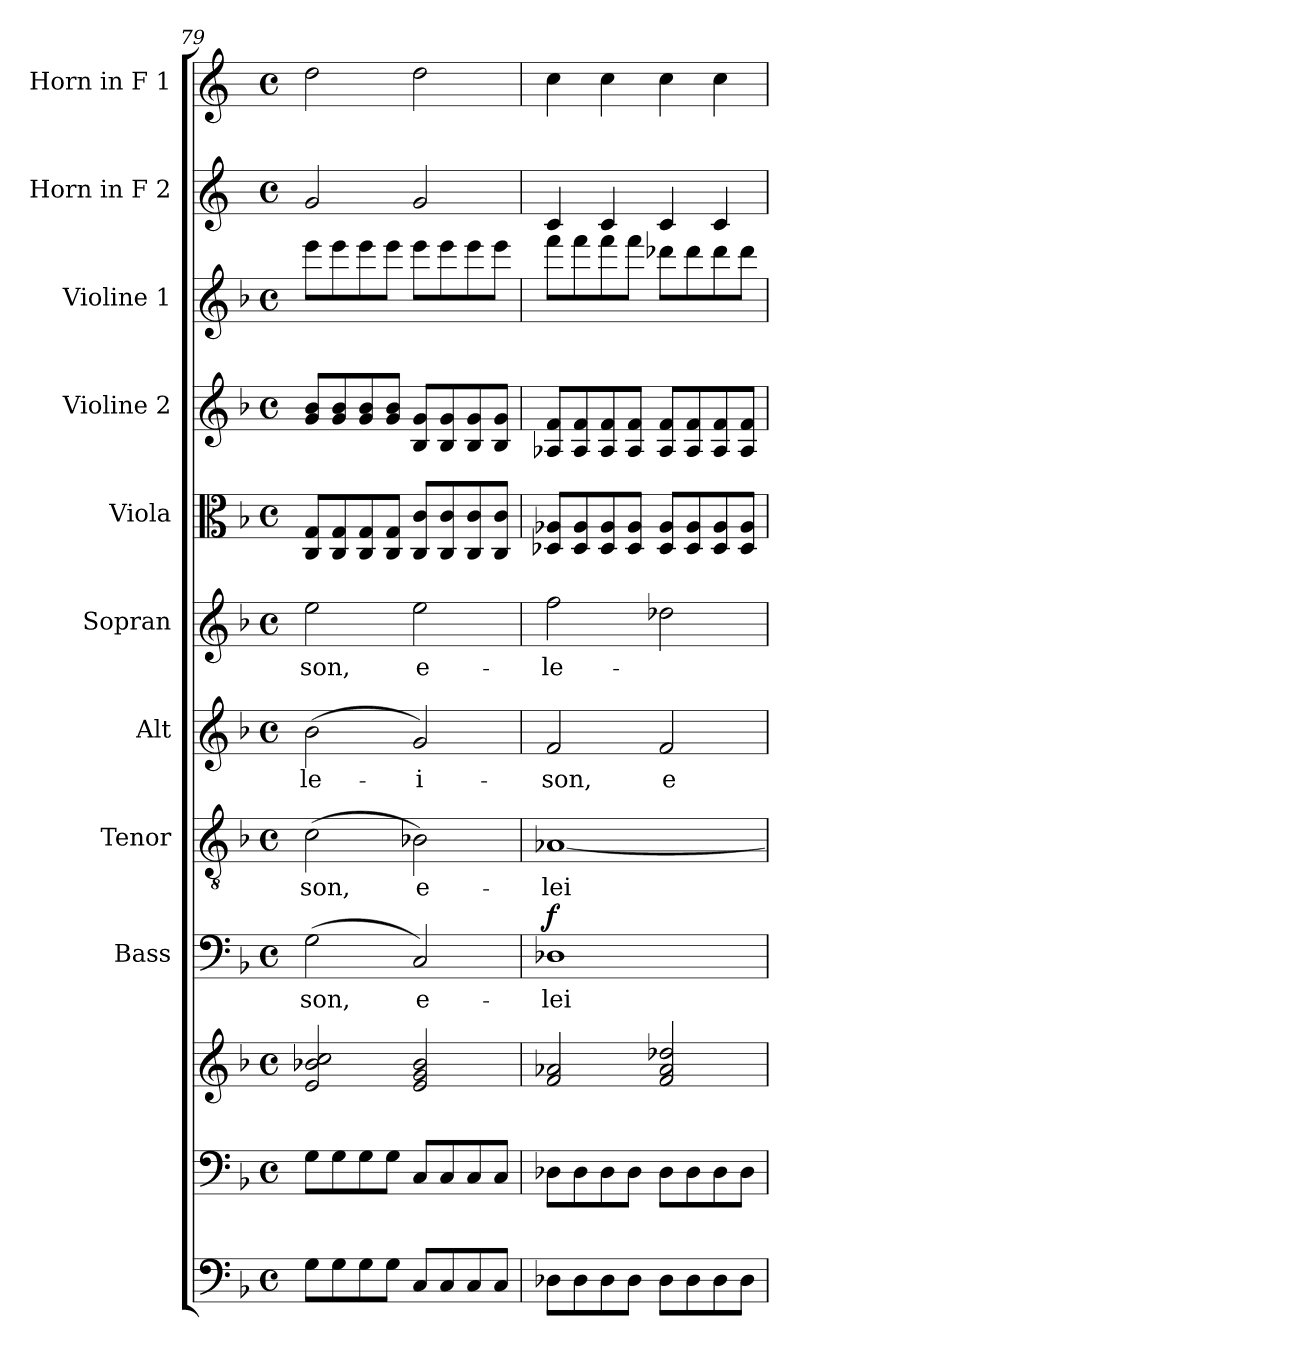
**kern	**kern	**kern	**kern	**text	**dynam	**kern	**text	**kern	**text	**kern	**text	**kern	**kern	**kern	**kern	**kern
*part11	*part10	*part10	*part9	*part9	*part9	*part8	*part8	*part7	*part7	*part6	*part6	*part5	*part4	*part3	*part2	*part1
*staff12	*staff11	*staff10	*staff9	*staff9	*staff9	*staff8	*staff8	*staff7	*staff7	*staff6	*staff6	*staff5	*staff4	*staff3	*staff2	*staff1
*	*	*	*I"Bass	*	*	*I"Tenor	*	*I"Alt	*	*I"Sopran	*	*I"Viola	*I"Violine 2	*I"Violine 1	*I"Horn in F 2	*I"Horn in F 1
*	*	*	*I'B.	*	*	*I'T.	*	*I'A.	*	*I'S.	*	*I'Vla.	*I'Vl. 2	*I'Vl. 1	*	*
*clefF4	*clefF4	*clefG2	*clefF4	*	*	*clefGv2	*	*clefG2	*	*clefG2	*	*clefC3	*clefG2	*clefG2	*clefG2	*clefG2
*ITrd7c12	*	*	*	*	*	*	*	*	*	*	*	*	*	*	*ITrd4c7	*ITrd4c7
*k[b-]	*k[b-]	*k[b-]	*k[b-]	*	*	*k[b-]	*	*k[b-]	*	*k[b-]	*	*k[b-]	*k[b-]	*k[b-]	*k[b-]	*k[b-]
*F:	*F:	*F:	*F:	*	*	*F:	*	*F:	*	*F:	*	*F:	*F:	*F:	*F:	*F:
*M4/4	*M4/4	*M4/4	*M4/4	*	*	*M4/4	*	*M4/4	*	*M4/4	*	*M4/4	*M4/4	*M4/4	*M4/4	*M4/4
*met(c)	*met(c)	*met(c)	*met(c)	*	*	*met(c)	*	*met(c)	*	*met(c)	*	*met(c)	*met(c)	*met(c)	*met(c)	*met(c)
=79	=79	=79	=79	=79	=79	=79	=79	=79	=79	=79	=79	=79	=79	=79	=79	=79
!	!	!	!	!LO:LY:b	!	!	!LO:LY:b	!	!LO:LY:b	!	!LO:LY:b	!	!	!	!	!
8GG\L	8G\L	2e/ 2b-X/ 2cc/	(>2G\	-son,	.	(>2c\	-son,	(>2b-\	-le-	2ee\	-son,	8C/ 8G/L	8g/ 8b-/L	8eee\L	2c/	2g\
8GG\	8G\	.	.	.	.	.	.	.	.	.	.	8C/ 8G/	8g/ 8b-/	8eee\	.	.
8GG\	8G\	.	.	.	.	.	.	.	.	.	.	8C/ 8G/	8g/ 8b-/	8eee\	.	.
8GG\J	8G\J	.	.	.	.	.	.	.	.	.	.	8C/ 8G/J	8g/ 8b-/J	8eee\J	.	.
!	!	!	!	!LO:LY:b	!	!	!LO:LY:b	!	!LO:LY:b	!	!LO:LY:b	!	!	!	!	!
8CC/L	8C/L	2e/ 2g/ 2b-/	2C/)	e-	.	2B-X\)	e-	2g/)	-i-	2ee\	e-	8C/ 8c/L	8B-/ 8g/L	8eee\L	2c/	2g\
8CC/	8C/	.	.	.	.	.	.	.	.	.	.	8C/ 8c/	8B-/ 8g/	8eee\	.	.
8CC/	8C/	.	.	.	.	.	.	.	.	.	.	8C/ 8c/	8B-/ 8g/	8eee\	.	.
8CC/J	8C/J	.	.	.	.	.	.	.	.	.	.	8C/ 8c/J	8B-/ 8g/J	8eee\J	.	.
!!LO:PB:g=z
=80	=80	=80	=80	=80	=80	=80	=80	=80	=80	=80	=80	=80	=80	=80	=80	=80
!	!	!	!	!LO:LY:b	!LO:DY:a	!	!LO:LY:b	!	!LO:LY:b	!	!LO:LY:b	!	!	!	!	!
8DD-X\L	8D-X\L	2f/ 2a-X/	1D-X	-lei-	f	[1A-X	-lei-	2f/	-son,	2ff\	-le-	8D-X/ 8A-X/L	8A-X/ 8f/L	8fff\L	4F/	4f\
8DD-\	8D-\	.	.	.	.	.	.	.	.	.	.	8D-/ 8A-/	8A-/ 8f/	8fff\	.	.
8DD-\	8D-\	.	.	.	.	.	.	.	.	.	.	8D-/ 8A-/	8A-/ 8f/	8fff\	4F/	4f\
8DD-\J	8D-\J	.	.	.	.	.	.	.	.	.	.	8D-/ 8A-/J	8A-/ 8f/J	8fff\J	.	.
!	!	!	!	!	!	!	!	!	!LO:LY:b	!	!	!	!	!	!	!
8DD-\L	8D-\L	2f/ 2a-/ 2dd-X/	.	.	.	.	.	2f/	e-	2dd-X\	.	8D-/ 8A-/L	8A-/ 8f/L	8ddd-X\L	4F/	4f\
8DD-\	8D-\	.	.	.	.	.	.	.	.	.	.	8D-/ 8A-/	8A-/ 8f/	8ddd-\	.	.
8DD-\	8D-\	.	.	.	.	.	.	.	.	.	.	8D-/ 8A-/	8A-/ 8f/	8ddd-\	4F/	4f\
8DD-\J	8D-\J	.	.	.	.	.	.	.	.	.	.	8D-/ 8A-/J	8A-/ 8f/J	8ddd-\J	.	.
=	=	=	=	=	=	=	=	=	=	=	=	=	=	=	=	=
*-	*-	*-	*-	*-	*-	*-	*-	*-	*-	*-	*-	*-	*-	*-	*-	*-
